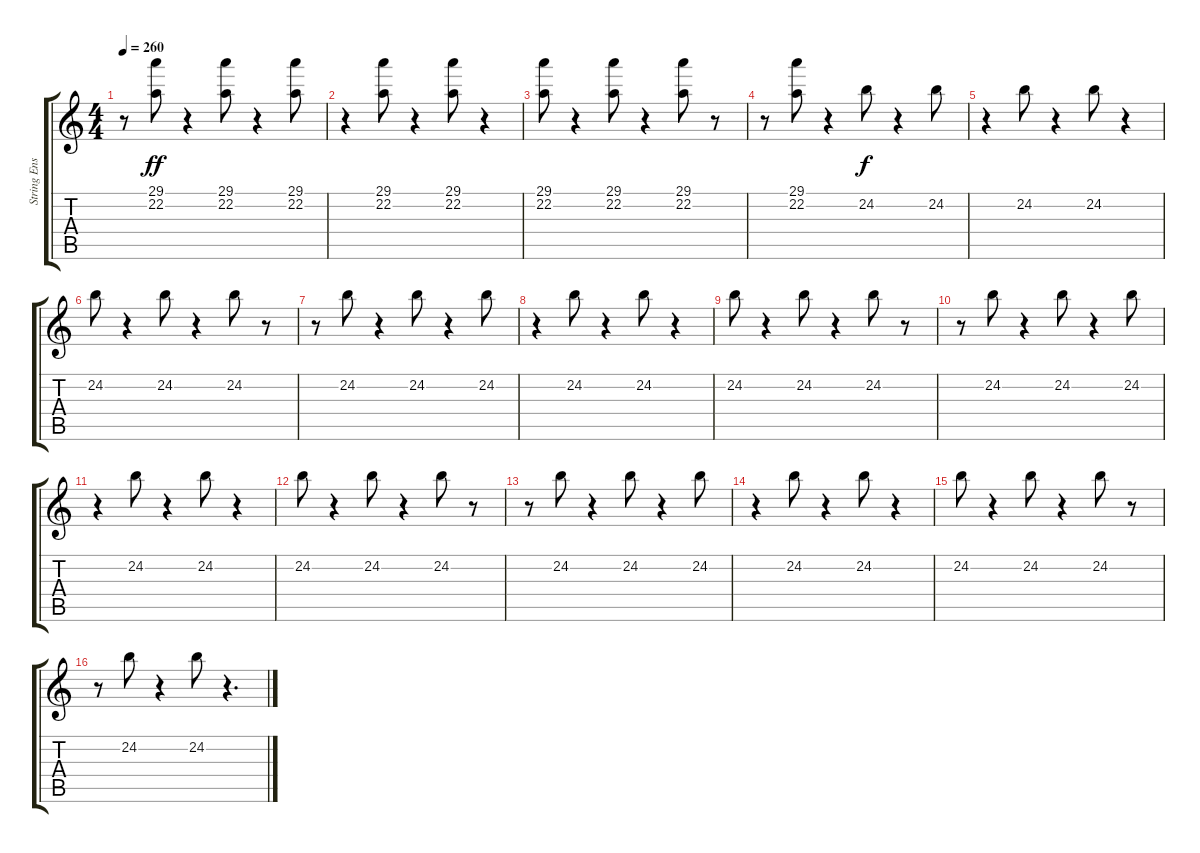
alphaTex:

\track ("String Ensemble" "String Ens") {instrument stringensemble1}
\staff {score tabs}
\tuning (E4 B3 G3 D3 A2 E2) {hide}
\ts (4 4)
\tempo 260
\clef g2
\ks c
r.8{dy ff} (29.1 22.2).8 r.4 (29.1 22.2).8 r.4 (29.1 22.2).8 |
r.4 (29.1 22.2).8 r.4 (29.1 22.2).8 r.4 |
(29.1 22.2).8 r.4 (29.1 22.2).8 r.4 (29.1 22.2).8 r.8 |
r.8 (29.1 22.2).8 r.4 24.2.8{dy f} r.4 24.2.8 |
r.4 24.2.8 r.4 24.2.8 r.4 |
24.2.8 r.4 24.2.8 r.4 24.2.8 r.8 |
r.8 24.2.8 r.4 24.2.8 r.4 24.2.8 |
r.4 24.2.8 r.4 24.2.8 r.4 |
24.2.8 r.4 24.2.8 r.4 24.2.8 r.8 |
r.8 24.2.8 r.4 24.2.8 r.4 24.2.8 |
r.4 24.2.8 r.4 24.2.8 r.4 |
24.2.8 r.4 24.2.8 r.4 24.2.8 r.8 |
r.8 24.2.8 r.4 24.2.8 r.4 24.2.8 |
r.4 24.2.8 r.4 24.2.8 r.4 |
24.2.8 r.4 24.2.8 r.4 24.2.8 r.8 |
r.8 24.2.8 r.4 24.2.8 r.4{d}
